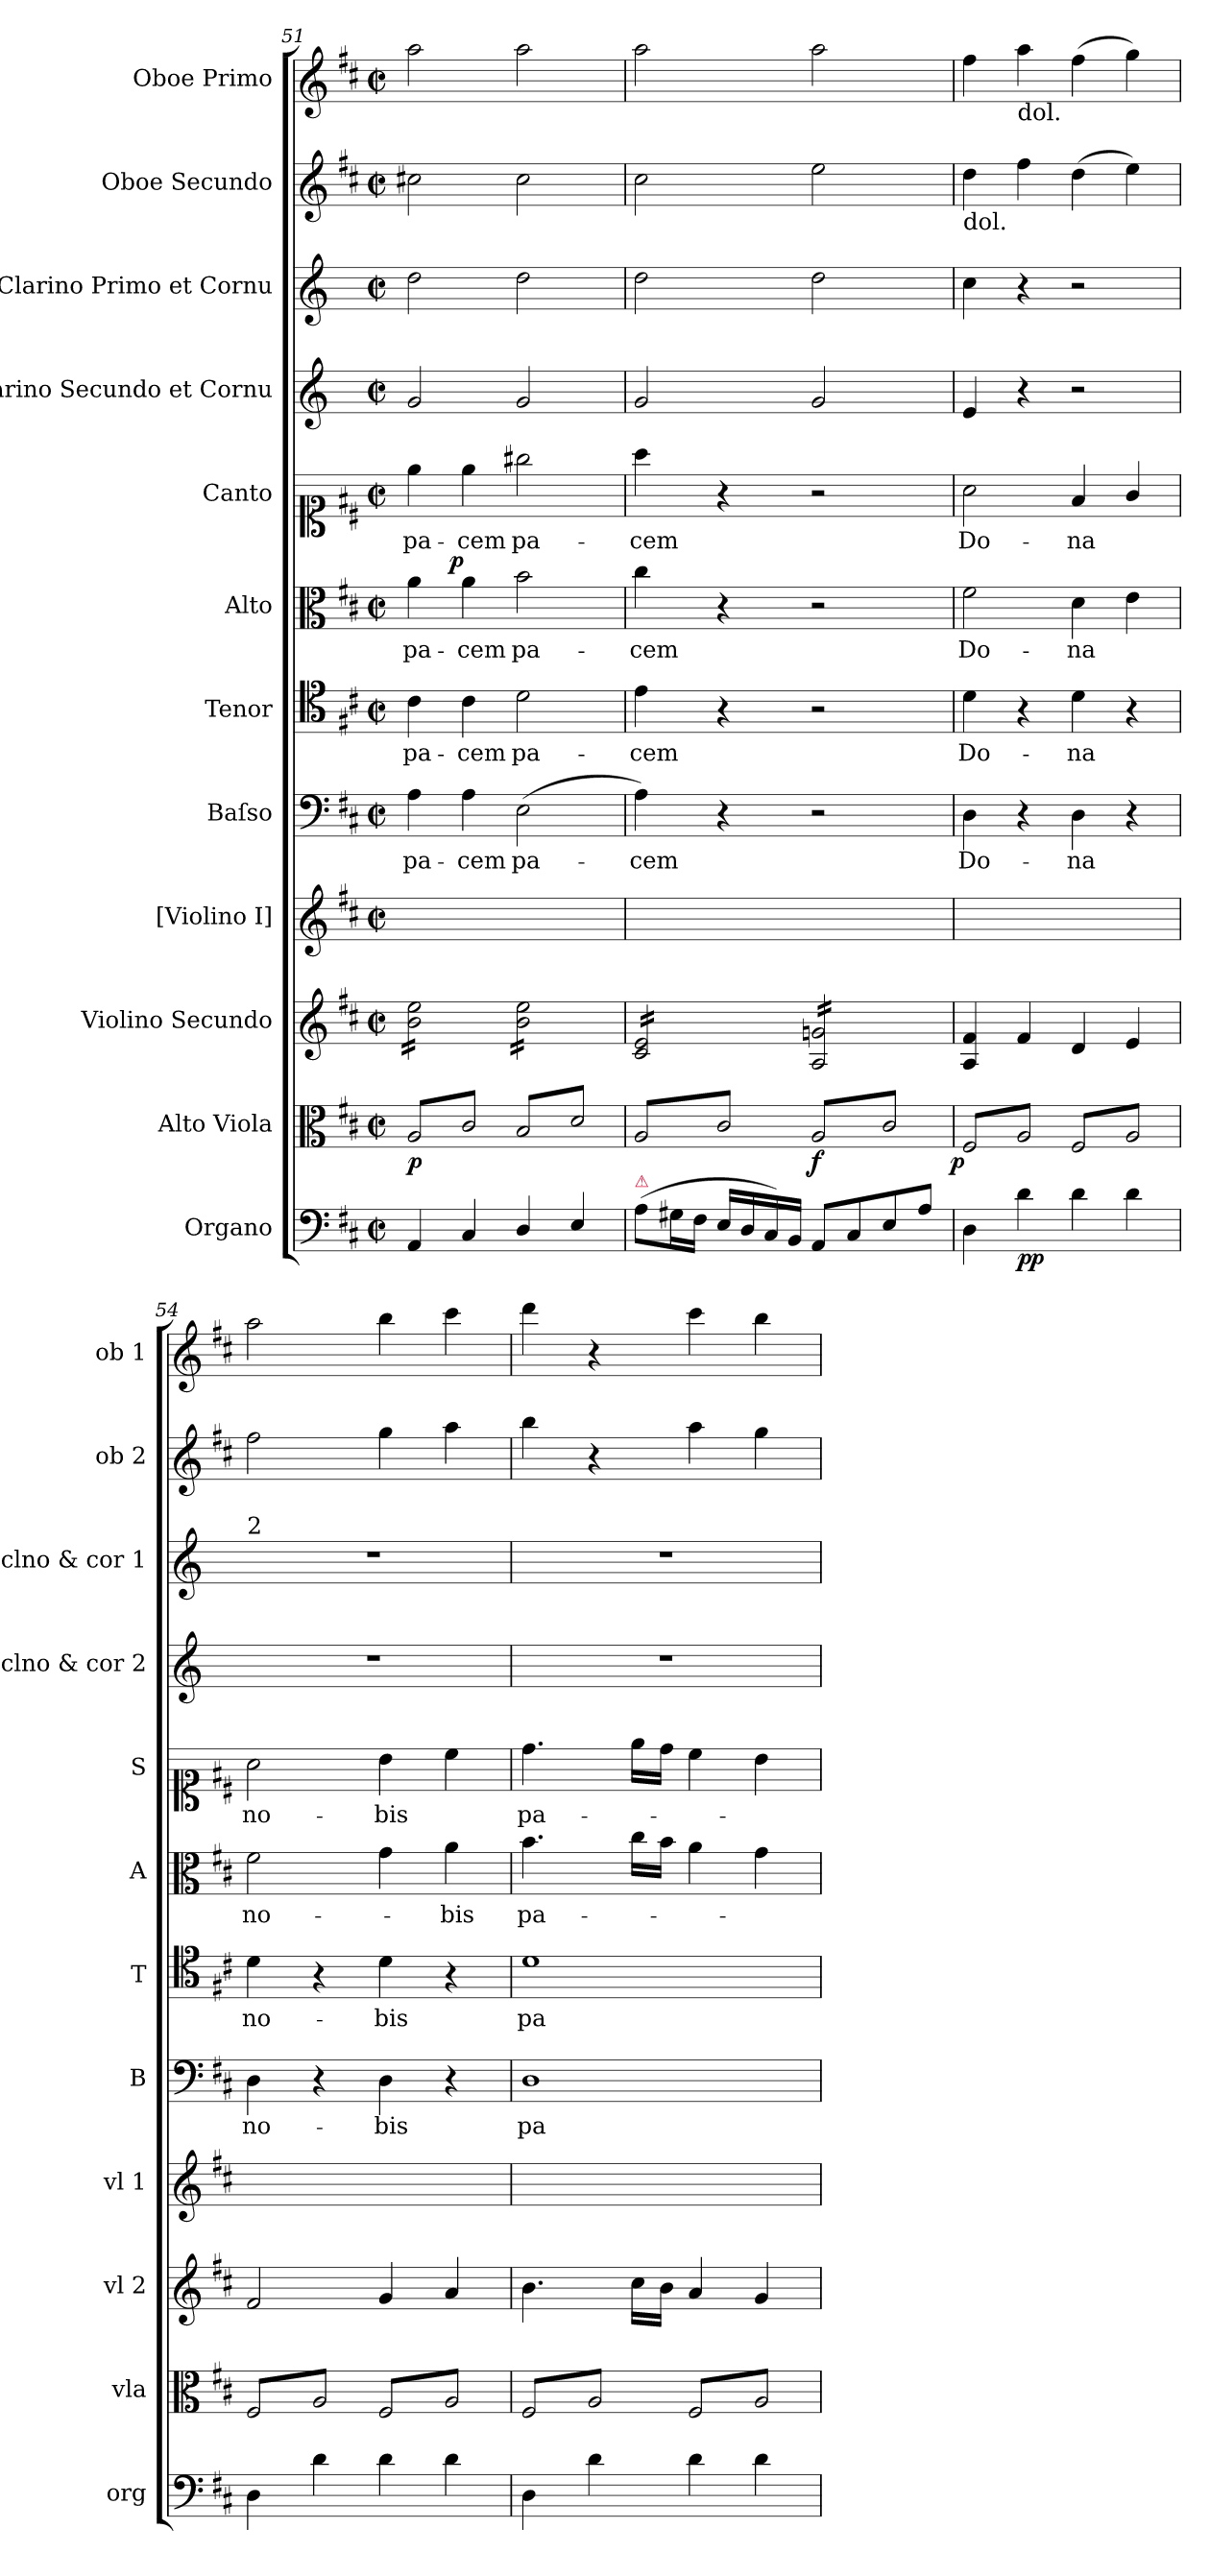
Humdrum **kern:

**kern	**dynam	**kern	**dynam	**kern	**kern	**kern	**text	**kern	**text	**kern	**text	**dynam	**kern	**text	**dynam	**kern	**kern	**kern	**kern
*part12	*part12	*part11	*part11	*part10	*part9	*part8	*part8	*part7	*part7	*part6	*part6	*part6	*part5	*part5	*part5	*part4	*part3	*part2	*part1
*staff12	*staff12	*staff11	*staff11	*staff10	*staff9	*staff8	*staff8	*staff7	*staff7	*staff6	*staff6	*staff6	*staff5	*staff5	*staff5	*staff4	*staff3	*staff2	*staff1
*I"Organo	*	*I"Alto Viola	*	*I"Violino Secundo	*I"[Violino I]	*I"Baſso	*	*I"Tenor	*	*I"Alto	*	*	*I"Canto	*	*	*I"Clarino Secundo et Cornu	*I"Clarino Primo et Cornu	*I"Oboe Secundo	*I"Oboe Primo
*I'org	*	*I'vla	*	*I'vl 2	*I'vl 1	*I'B	*	*I'T	*	*I'A	*	*	*I'S	*	*	*I'clno & cor 2	*I'clno & cor 1	*I'ob 2	*I'ob 1
*clefF4	*	*clefC3	*	*clefG2	*clefG2	*clefF4	*	*clefC4	*	*clefC3	*	*	*clefC1	*	*	*clefG2	*clefG2	*clefG2	*clefG2
*	*	*	*	*	*	*	*	*	*	*	*	*	*	*	*	*ITrd-1c-2	*ITrd-1c-2	*	*
*k[f#c#]	*	*k[f#c#]	*	*k[f#c#]	*k[f#c#]	*k[f#c#]	*	*k[f#c#]	*	*k[f#c#]	*	*	*k[f#c#]	*	*	*k[f#c#]	*k[f#c#]	*k[f#c#]	*k[f#c#]
*D:	*	*D:	*	*D:	*D:	*D:	*	*D:	*	*D:	*	*	*D:	*	*	*D:	*D:	*D:	*D:
*M2/2	*	*M2/2	*	*M2/2	*M2/2	*M2/2	*	*M2/2	*	*M2/2	*	*	*M2/2	*	*	*M2/2	*M2/2	*M2/2	*M2/2
*met(c|)	*	*met(c|)	*	*met(c|)	*met(c|)	*met(c|)	*	*met(c|)	*	*met(c|)	*	*	*met(c|)	*	*	*met(c|)	*met(c|)	*met(c|)	*met(c|)
=51	=51	=51	=51	=51	=51	=51	=51	=51	=51	=51	=51	=51	=51	=51	=51	=51	=51	=51	=51
!	!	!	!	!	!	!	!LO:LY:i	!	!LO:LY:i	!	!LO:LY:i	!	!	!LO:LY:i	!	!	!	!	!
*	*	*tremolo	*	*	*	*	*	*	*	*	*	*	*	*	*	*	*	*	*
*	*	*	*	*tremolo	*	*	*	*	*	*	*	*	*	*	*	*	*	*	*
4AA/	.	8A/L	p	16b\ 16ee\LL	1ryy	4A\	pa-	4c#\	pa-	4a\	pa-	.	4ee\	pa-	.	2a/	2ee\	2cc#X\	2aa\
.	.	.	.	16b\ 16ee\	.	.	.	.	.	.	.	.	.	.	.	.	.	.	.
.	.	8c#/	.	16b\ 16ee\	.	.	.	.	.	.	.	.	.	.	.	.	.	.	.
.	.	.	.	16b\ 16ee\	.	.	.	.	.	.	.	.	.	.	.	.	.	.	.
!	!	!	!	!	!	!	!LO:LY:i	!	!LO:LY:i	!	!LO:LY:i	!LO:DY:a:rj	!	!LO:LY:i	!	!	!	!	!
4C#/	.	8A/	.	16b\ 16ee\	.	4A\	-cem	4c#\	-cem	4a\	-cem	p	4ee\	-cem	.	.	.	.	.
.	.	.	.	16b\ 16ee\	.	.	.	.	.	.	.	.	.	.	.	.	.	.	.
.	.	8c#/J	.	16b\ 16ee\	.	.	.	.	.	.	.	.	.	.	.	.	.	.	.
.	.	.	.	16b\ 16ee\JJ	.	.	.	.	.	.	.	.	.	.	.	.	.	.	.
4D/	.	8B/L	.	16b\ 16ee\LL	.	(>2E\	pa-	2d\	pa-	2b\	pa-	.	2gg#X\	pa-	.	2a/	2ee\	2cc#\	2aa\
.	.	.	.	16b\ 16ee\	.	.	.	.	.	.	.	.	.	.	.	.	.	.	.
.	.	8d/	.	16b\ 16ee\	.	.	.	.	.	.	.	.	.	.	.	.	.	.	.
.	.	.	.	16b\ 16ee\	.	.	.	.	.	.	.	.	.	.	.	.	.	.	.
4E/	.	8B/	.	16b\ 16ee\	.	.	.	.	.	.	.	.	.	.	.	.	.	.	.
.	.	.	.	16b\ 16ee\	.	.	.	.	.	.	.	.	.	.	.	.	.	.	.
.	.	8d/J	.	16b\ 16ee\	.	.	.	.	.	.	.	.	.	.	.	.	.	.	.
.	.	.	.	16b\ 16ee\JJ	.	.	.	.	.	.	.	.	.	.	.	.	.	.	.
=52	=52	=52	=52	=52	=52	=52	=52	=52	=52	=52	=52	=52	=52	=52	=52	=52	=52	=52	=52
!LO:TX:a:color=crimson:t=⚠	!	!	!	!	!	!	!	!	!	!	!	!	!	!	!	!	!	!	!
(>8A\L	for	8A/L	.	16c#/ 16e/LL	1ryy	4A\)	-cem	4e\	-cem	4cc#\	-cem	.	4aa\	-cem	.	2a/	2ee\	2cc#\	2aa\
.	.	.	.	16c#/ 16e/	.	.	.	.	.	.	.	.	.	.	.	.	.	.	.
16G#X\L	.	8c#/	.	16c#/ 16e/	.	.	.	.	.	.	.	.	.	.	.	.	.	.	.
16F#\JJ	.	.	.	16c#/ 16e/	.	.	.	.	.	.	.	.	.	.	.	.	.	.	.
16E/LL	.	8A/	.	16c#/ 16e/	.	4r	.	4r	.	4r	.	.	4r	.	.	.	.	.	.
16D/	.	.	.	16c#/ 16e/	.	.	.	.	.	.	.	.	.	.	.	.	.	.	.
16C#/)	.	8c#/J	.	16c#/ 16e/	.	.	.	.	.	.	.	.	.	.	.	.	.	.	.
16BB/JJ	.	.	.	16c#/ 16e/JJ	.	.	.	.	.	.	.	.	.	.	.	.	.	.	.
8AA/L	.	8A/L	f	16A/ 16gn/LL	.	2r	.	2r	.	2r	.	.	2r	.	.	2a/	2ee\	2ee\	2aa\
.	.	.	.	16A/ 16gn/	.	.	.	.	.	.	.	.	.	.	.	.	.	.	.
8C#/	.	8c#/	.	16A/ 16gn/	.	.	.	.	.	.	.	.	.	.	.	.	.	.	.
.	.	.	.	16A/ 16gn/	.	.	.	.	.	.	.	.	.	.	.	.	.	.	.
8E/	.	8A/	.	16A/ 16gn/	.	.	.	.	.	.	.	.	.	.	.	.	.	.	.
.	.	.	.	16A/ 16gn/	.	.	.	.	.	.	.	.	.	.	.	.	.	.	.
8A/J	.	8c#/J	.	16A/ 16gn/	.	.	.	.	.	.	.	.	.	.	.	.	.	.	.
.	.	.	.	16A/ 16gn/JJ	.	.	.	.	.	.	.	.	.	.	.	.	.	.	.
*	*	*	*	*Xtremolo	*	*	*	*	*	*	*	*	*	*	*	*	*	*	*
=53	=53	=53	=53	=53	=53	=53	=53	=53	=53	=53	=53	=53	=53	=53	=53	=53	=53	=53	=53
!	!	!	!	!	!	!	!	!	!	!	!	!	!	!	!	!	!	!LO:TX:b:t=dol.	!
!	!	!	!LO:DY:rj	!	!	!	!	!	!	!	!	!	!	!	!LO:DY:a	!	!	!	!
4D\	.	8F#/L	p	4A/ 4f#/	1ryy	4D\	Do-	4d\	Do-	2f#\	Do-	.	2a\	Do-	po	4f#/	4dd\	4dd\	4ff#\
.	.	8A/	.	.	.	.	.	.	.	.	.	.	.	.	.	.	.	.	.
!	!	!	!	!	!	!	!	!	!	!	!	!	!	!	!	!	!	!	!LO:TX:b:t=dol.
4d\	pp.	8F#/	.	4f#/	.	4r	.	4r	.	.	.	.	.	.	.	4r	4r	4ff#\	4aa\
.	.	8A/J	.	.	.	.	.	.	.	.	.	.	.	.	.	.	.	.	.
4d\	.	8F#/L	.	4d/	.	4D\	-na	4d\	-na	4d\	-na	.	4f#/	-na	.	2r	2r	(>4dd\	(>4ff#\
.	.	8A/	.	.	.	.	.	.	.	.	.	.	.	.	.	.	.	.	.
4d\	.	8F#/	.	4e/	.	4r	.	4r	.	4e\	.	.	4g/	.	.	.	.	4ee\)	4gg\)
.	.	8A/J	.	.	.	.	.	.	.	.	.	.	.	.	.	.	.	.	.
=54	=54	=54	=54	=54	=54	=54	=54	=54	=54	=54	=54	=54	=54	=54	=54	=54	=54	=54	=54
!	!	!	!	!	!	!	!	!	!	!	!	!	!	!	!	!	!LO:TX:a:t=2	!	!
4D\	.	8F#/L	.	2f#/	1ryy	4D\	no-	4d\	no-	2f#\	no-	.	2a\	no-	.	1r	1r	2ff#\	2aa\
.	.	8A/	.	.	.	.	.	.	.	.	.	.	.	.	.	.	.	.	.
4d\	.	8F#/	.	.	.	4r	.	4r	.	.	.	.	.	.	.	.	.	.	.
.	.	8A/J	.	.	.	.	.	.	.	.	.	.	.	.	.	.	.	.	.
4d\	.	8F#/L	.	4g/	.	4D\	-bis	4d\	-bis	4g\	.	.	4b\	-bis	.	.	.	4gg\	4bb\
.	.	8A/	.	.	.	.	.	.	.	.	.	.	.	.	.	.	.	.	.
4d\	.	8F#/	.	4a/	.	4r	.	4r	.	4a\	-bis	.	4cc#\	.	.	.	.	4aa\	4ccc#\
.	.	8A/J	.	.	.	.	.	.	.	.	.	.	.	.	.	.	.	.	.
=55	=55	=55	=55	=55	=55	=55	=55	=55	=55	=55	=55	=55	=55	=55	=55	=55	=55	=55	=55
4D\	.	8F#/L	.	4.b\	1ryy	1D	pa-	1d	pa-	4.b\	pa-	.	4.dd\	pa-	.	1r	1r	4bb\	4ddd\
.	.	8A/	.	.	.	.	.	.	.	.	.	.	.	.	.	.	.	.	.
4d\	.	8F#/	.	.	.	.	.	.	.	.	.	.	.	.	.	.	.	4r	4r
.	.	8A/J	.	16cc#\LL	.	.	.	.	.	16cc#\LL	.	.	16ee\LL	.	.	.	.	.	.
.	.	.	.	16b\JJ	.	.	.	.	.	16b\JJ	.	.	16dd\JJ	.	.	.	.	.	.
4d\	.	8F#/L	.	4a/	.	.	.	.	.	4a\	.	.	4cc#\	.	.	.	.	4aa\	4ccc#\
.	.	8A/	.	.	.	.	.	.	.	.	.	.	.	.	.	.	.	.	.
4d\	.	8F#/	.	4g/	.	.	.	.	.	4g\	.	.	4b\	.	.	.	.	4gg\	4bb\
.	.	8A/J	.	.	.	.	.	.	.	.	.	.	.	.	.	.	.	.	.
*	*	*Xtremolo	*	*	*	*	*	*	*	*	*	*	*	*	*	*	*	*	*
.	.	.	.	.	.	.	.	.	.	.	.	.	.	.	.	.	.	.	.
.	.	.	.	.	.	.	.	.	.	.	.	.	.	.	.	.	.	.	.
=	=	=	=	=	=	=	=	=	=	=	=	=	=	=	=	=	=	=	=
*-	*-	*-	*-	*-	*-	*-	*-	*-	*-	*-	*-	*-	*-	*-	*-	*-	*-	*-	*-
